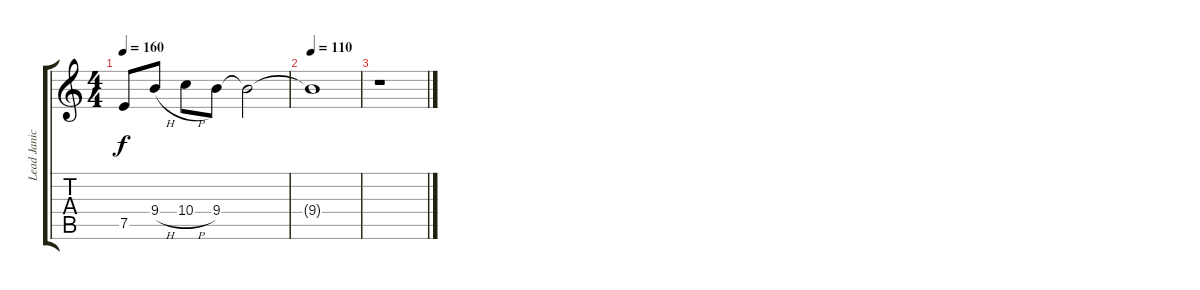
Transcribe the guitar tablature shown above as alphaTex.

\track ("Lead Janick Gers" "Lead Janic") {instrument overdrivenguitar}
\staff {score tabs}
\tuning (E4 B3 G3 D3 A2 E2) {hide}
\ts (4 4)
\tempo 160
\clef g2
\ks c
7.5.8{dy f} 9.4{h}.8 10.4{h}.8 9.4.8 9.4{t}.2 |
\tempo 110
9.4{t}.1 |
r.1
